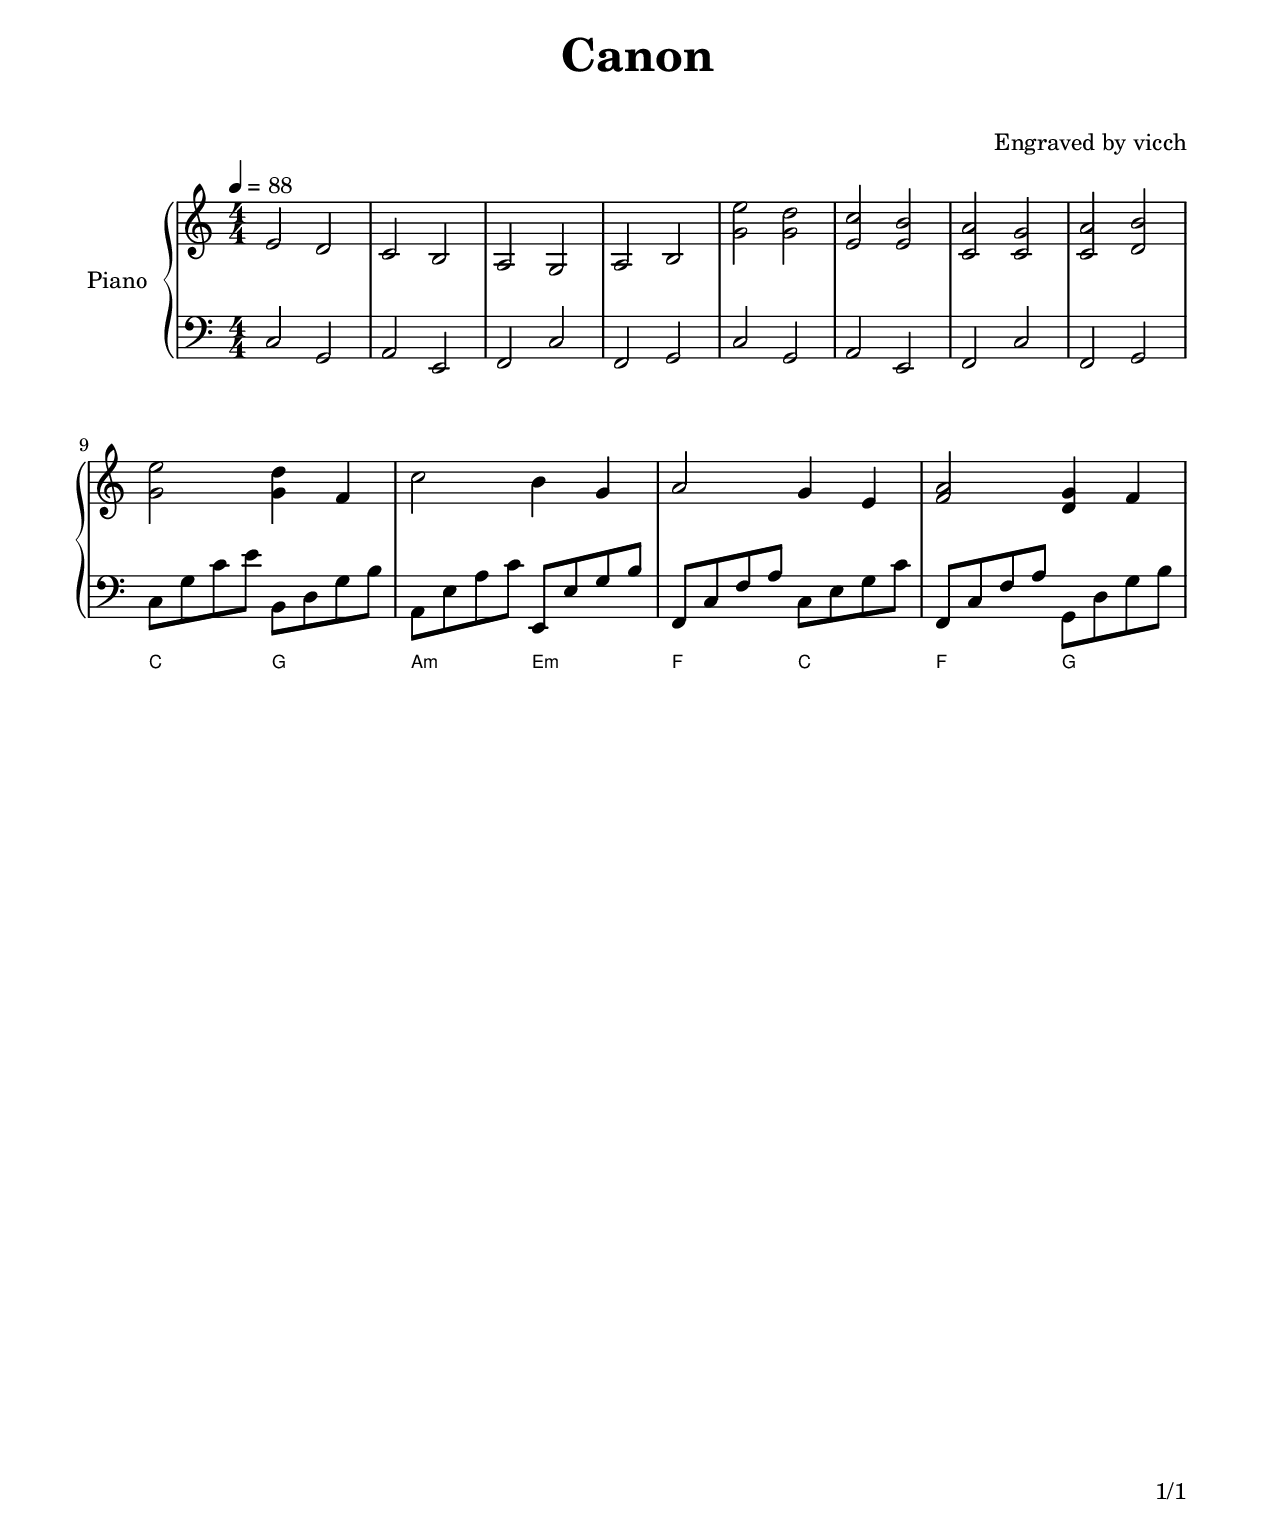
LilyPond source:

\version "2.24.3"

#(define title      "Canon")
#(define title-font "")
#(define sequence   "EveryonePiano 31")
#(define total-page 1)

\include "../base.ly"

\markup \vspace #1.5

"C58a"  = { c8  g8 c'8 e'8 }
"F58a"  = { f,8 c8 f8  a8  }
"G58a"  = { g,8 d8 g8  b8  }
"Am58a" = { a,8 e8 a8  c'8 }

"C358" = { c8 e8 g8 c'8 }

"G368" = { b,8 d8 g8 b8 }

"Em8ac" = { e,8 e8 g8 b8 }

\score {
  \new PianoStaff \with {
    instrumentName = "Piano"
  } <<
    \new Staff {
      \tempo 4 = 88
      \clef treble
      \key c \major
      \time 4/4
      
      e'2 d'2 | c'2 b2 | a2 g2 | a2 b2 | <g' e''>2 <g' d''>2 | <e' c''>2 <e' b'>2 | <c' a'>2 <c' g'>2 | <c' a'>2 <d' b'>2 | \break
      
      <g' e''>2 <g' d''>4 f'4 | c''2 b'4 g'4 | a'2 g'4 e'4 | <f' a'>2 <d' g'>4 f'4 | \break
    }
    \new Staff {
      \clef bass
      \key c \major
      \time 4/4
      
      c2 g,2 | a,2 e,2 | f,2 c2 | f,2 g,2 | c2 g,2 | a,2 e,2 | f,2 c2 | f,2 g,2 |
      
      \"C58a" \"G368" | \"Am58a" \"Em8ac" | \"F58a" \"C358" | \"F58a" \"G58a" |
    }
    \chords {
      r1 | r1 | r1 | r1 | r1 | r1 | r1 | r1 |
      
      c2 g2 | a2:m e2:m | f2 c2 | f2 g2 |
    }
  >>
  \layout {}
  \midi {}
}
